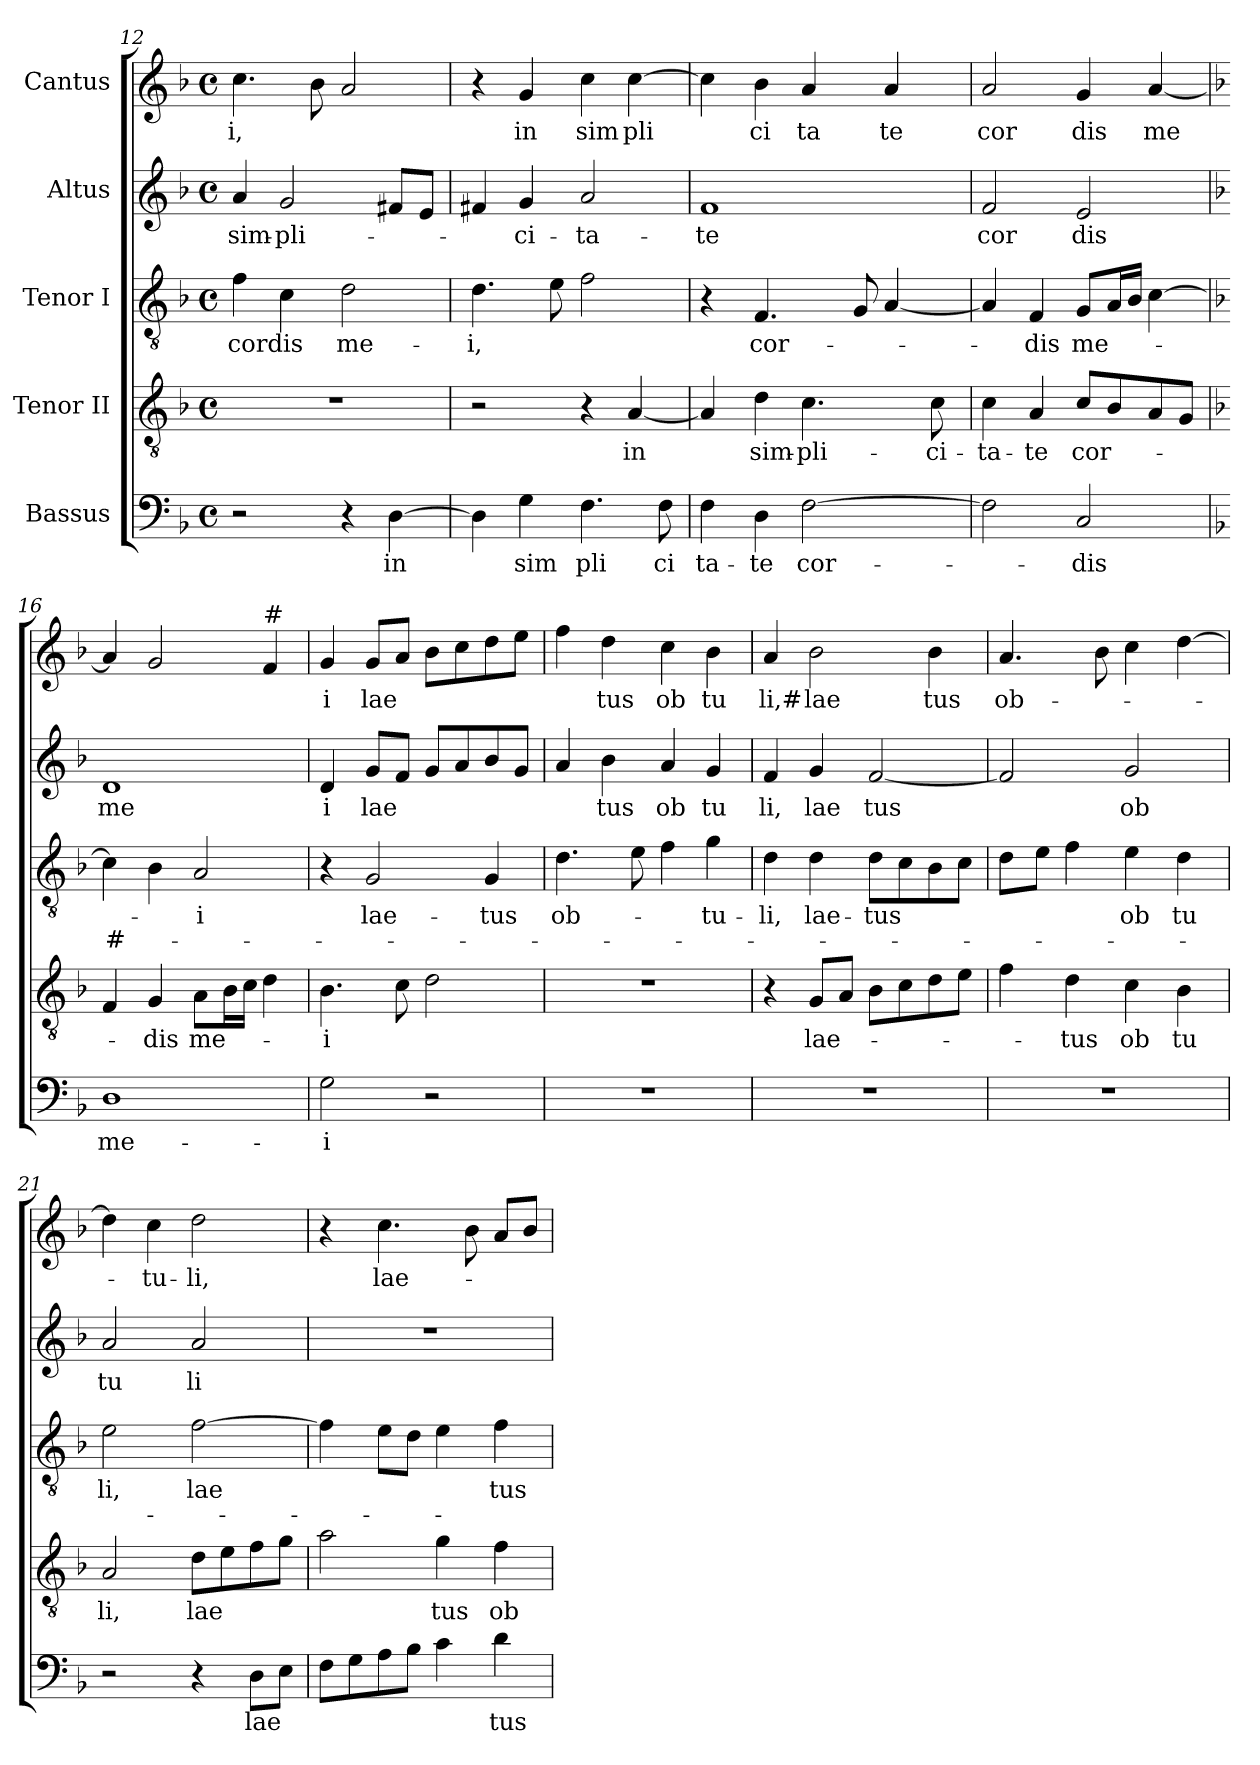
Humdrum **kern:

**kern	**text	**kern	**text	**kern	**text	**text	**kern	**text	**kern	**text
*part5	*part5	*part4	*part4	*part3	*part3	*part3	*part2	*part2	*part1	*part1
*staff5	*staff5	*staff4	*staff4	*staff3	*staff3	*staff3	*staff2	*staff2	*staff1	*staff1
*I"Bassus	*	*I"Tenor II	*	*I"Tenor I	*	*	*I"Altus	*	*I"Cantus	*
*clefF4	*	*clefGv2	*	*clefGv2	*	*	*clefG2	*	*clefG2	*
*k[b-]	*	*k[b-]	*	*k[b-]	*	*	*k[b-]	*	*k[b-]	*
*F:	*	*F:	*	*F:	*	*	*F:	*	*F:	*
*M4/4	*	*M4/4	*	*M4/4	*	*	*M4/4	*	*M4/4	*
*met(c)	*	*met(c)	*	*met(c)	*	*	*met(c)	*	*met(c)	*
=12	=12	=12	=12	=12	=12	=12	=12	=12	=12	=12
!	!	!	!	!	!LO:LY:b	!	!	!LO:LY:b:cj	!	!LO:LY:b:cj
2r	.	1r	.	4f\	cordis	.	4a/	sim-	4.cc\	i,
!	!	!	!	!	!	!	!	!LO:LY:b	!	!
.	.	.	.	4c\	.	.	2g/	-pli-	.	.
.	.	.	.	.	.	.	.	.	8b-\	.
!	!	!	!	!	!LO:LY:b:cj	!	!	!	!	!
4r	.	.	.	2d\	me-	.	.	.	2a/	.
!	!LO:LY:b:cj	!	!	!	!	!	!	!	!	!
[>4D\	in	.	.	.	.	.	8f#X/L	.	.	.
.	.	.	.	.	.	.	8e/J	.	.	.
=13	=13	=13	=13	=13	=13	=13	=13	=13	=13	=13
!	!	!	!	!	!LO:LY:b:cj	!	!	!	!	!
4D\]	.	2r	.	4.d\	-i,	.	4f#X/	.	4r	.
!	!LO:LY:b:cj	!	!	!	!	!	!	!LO:LY:b:cj	!	!LO:LY:b:cj
4G\	sim	.	.	.	.	.	4g/	-ci-	4g/	in
.	.	.	.	8e\	.	.	.	.	.	.
!	!LO:LY:b:cj	!	!	!	!	!	!	!LO:LY:b:cj	!	!LO:LY:b:cj
4.F\	pli	4r	.	2f\	.	.	2a/	-ta-	4cc\	sim
!	!	!	!LO:LY:b:cj	!	!	!	!	!	!	!LO:LY:b
.	.	[>4A/	in	.	.	.	.	.	[<4cc\	pli
!	!LO:LY:b:cj	!	!	!	!	!	!	!	!	!
8F\	ci	.	.	.	.	.	.	.	.	.
!!LO:LB:g=z
=14	=14	=14	=14	=14	=14	=14	=14	=14	=14	=14
!	!LO:LY:b:cj	!	!	!	!	!	!	!LO:LY:b:cj	!	!
*	*	*	*	*^	*	*	*	*	*^	*
4F\	ta-	4A/]	.	4r	2ryy	.	.	1f	-te	4cc\]	64ryy	.
.	.	.	.	.	.	.	.	.	.	.	2ryy	.
!	!LO:LY:b:cj	!	!LO:LY:b:cj	!	!	!LO:LY:b	!	!	!	!	!	!LO:LY:b:cj
4D\	-te	4d\	sim-	4.F/	.	cor-	.	.	.	4b-\	.	ci
!	!LO:LY:b	!	!LO:LY:b:cj	!	!	!	!	!	!	!	!	!LO:LY:b:cj
[>2F\	cor-	4.c\	-pli-	.	16ryy	.	.	.	.	4a/	.	ta
.	.	.	.	.	.	.	.	.	.	.	4ryy	.
.	.	.	.	.	64ryy	.	.	.	.	.	.	.
.	.	.	.	.	4ryy	.	.	.	.	.	.	.
.	.	.	.	8G/	.	.	.	.	.	.	.	.
!	!	!	!	!	!	!	!	!	!	!	!	!LO:LY:b:cj
.	.	.	.	[<4A/	.	.	.	.	.	4a/	.	te
.	.	.	.	.	.	.	.	.	.	.	8...ryy	.
.	.	.	.	.	8ryy	.	.	.	.	.	.	.
!	!	!	!LO:LY:b:cj	!	!	!	!	!	!	!	!	!
.	.	8c\	-ci-	.	.	.	.	.	.	.	.	.
.	.	.	.	.	32.ryy	.	.	.	.	.	.	.
=15	=15	=15	=15	=15	=15	=15	=15	=15	=15	=15	=15	=15
!	!	!	!LO:LY:b:cj	!	!	!	!	!	!LO:LY:b:cj	!	!	!LO:LY:b:cj
*	*	*	*	*v	*v	*	*	*	*	*v	*v	*
2F\]	.	4c\	-ta-	4A/]	.	.	2f/	cor	2a/	cor
!	!	!	!LO:LY:b:cj	!	!LO:LY:b:cj	!	!	!	!	!
.	.	4A/	-te	4F/	-dis	.	.	.	.	.
!	!LO:LY:b:cj	!	!LO:LY:b	!	!LO:LY:b	!	!	!LO:LY:b:cj	!	!LO:LY:b:cj
2C/	-dis	8c/L	cor-	8G/L	me-	.	2e/	dis	4g/	dis
.	.	8B-/	.	16A/	.	.	.	.	.	.
.	.	.	.	16B-/J	.	.	.	.	.	.
!	!	!	!	!	!	!	!	!	!	!LO:LY:b
.	.	8A/	.	[>4c\	.	.	.	.	[<4a/	me
.	.	8G/J	.	.	.	.	.	.	.	.
=16	=16	=16	=16	=16	=16	=16	=16	=16	=16	=16
*	*	*	*	*	*	*	*k[b-]	*	*	*
*	*	*	*	*	*	*	*F:	*	*	*
!	!LO:LY:b:cj	!	!	!	!	!LO:LY:b:cj	!	!LO:LY:b:cj	!	!
1D	me-	4F/	.	4c\]	.	-#-	1d	me	4a/]	.
!	!	!	!LO:LY:b:cj	!	!	!	!	!	!	!
.	.	4G/	-dis	4B-\	.	.	.	.	2g/	.
!	!	!	!LO:LY:b	!	!LO:LY:b:cj	!	!	!	!	!
.	.	8A\L	me-	2A/	-i	.	.	.	.	.
.	.	16B-\	.	.	.	.	.	.	.	.
.	.	16c\J	.	.	.	.	.	.	.	.
!	!	!	!	!	!	!	!	!	!LO:TX:a:t=#	!
.	.	4d\	.	.	.	.	.	.	4f/	.
=17	=17	=17	=17	=17	=17	=17	=17	=17	=17	=17
!	!LO:LY:b:cj	!	!LO:LY:b:rj	!	!	!	!	!LO:LY:b:cj	!	!LO:LY:b:cj
2G\	-i	4.B-\	-i	4r	.	.	4d/	i	4g/	i
!	!	!	!	!	!LO:LY:b:cj	!	!	!LO:LY:b	!	!LO:LY:b
.	.	.	.	2G/	lae-	.	8g/L	lae	8g/L	lae
.	.	8c\	.	.	.	.	8f/J	.	8a/J	.
2r	.	2d\	.	.	.	.	8g/L	.	8b-\L	.
.	.	.	.	.	.	.	8a/	.	8cc\	.
!	!	!	!	!	!LO:LY:b:cj	!	!	!	!	!
.	.	.	.	4G/	-tus	.	8b-/	.	8dd\	.
.	.	.	.	.	.	.	8g/J	.	8ee\J	.
=18	=18	=18	=18	=18	=18	=18	=18	=18	=18	=18
!	!	!	!	!	!LO:LY:b:cj	!	!	!	!	!
1r	.	1r	.	4.d\	ob-	.	4a/	.	4ff\	.
!	!	!	!	!	!	!	!	!LO:LY:b:cj	!	!LO:LY:b:cj
.	.	.	.	.	.	.	4b-\	tus	4dd\	tus
.	.	.	.	8e\	.	.	.	.	.	.
!	!	!	!	!	!	!	!	!LO:LY:b:cj	!	!LO:LY:b:cj
.	.	.	.	4f\	.	.	4a/	ob	4cc\	ob
!	!	!	!	!	!LO:LY:b:cj	!	!	!LO:LY:b:cj	!	!LO:LY:b:cj
.	.	.	.	4g\	-tu-	.	4g/	tu	4b-\	tu
=19	=19	=19	=19	=19	=19	=19	=19	=19	=19	=19
!	!	!	!	!	!LO:LY:b:cj	!	!	!LO:LY:b:cj	!	!LO:LY:b:cj
1r	.	4r	.	4d\	-li,	.	4f/	li,	4a/	li,#
!	!	!	!LO:LY:b	!	!LO:LY:b:cj	!	!	!LO:LY:b:cj	!	!LO:LY:b:cj
.	.	8G/L	lae-	4d\	lae-	.	4g/	lae	2b-\	lae
.	.	8A/J	.	.	.	.	.	.	.	.
!	!	!	!	!	!LO:LY:b	!	!	!LO:LY:b	!	!
.	.	8B-\L	.	8d\L	-tus	.	[>2f/	tus	.	.
.	.	8c\	.	8c\	.	.	.	.	.	.
!	!	!	!	!	!	!	!	!	!	!LO:LY:b:cj
.	.	8d\	.	8B-\	.	.	.	.	4b-\	tus
.	.	8e\J	.	8c\J	.	.	.	.	.	.
!!LO:PB:g=z
=20	=20	=20	=20	=20	=20	=20	=20	=20	=20	=20
!	!	!	!	!	!	!	!	!	!	!LO:LY:b:cj
*	*	*^	*	*	*	*	*	*	*	*
1r	.	4f\	64ryy	.	8d\L	.	.	2f/]	.	4.a/	ob-
.	.	.	2ryy	.	.	.	.	.	.	.	.
.	.	.	.	.	8e\J	.	.	.	.	.	.
!	!	!	!	!LO:LY:b:cj	!	!	!	!	!	!	!
.	.	4d\	.	-tus	4f\	.	.	.	.	.	.
.	.	.	.	.	.	.	.	.	.	8b-\	.
!	!	!	!	!LO:LY:b:cj	!	!LO:LY:b:cj	!	!	!LO:LY:b:cj	!	!
.	.	4c\	.	ob	4e\	ob	.	2g/	ob	4cc\	.
.	.	.	4ryy	.	.	.	.	.	.	.	.
!	!	!	!	!LO:LY:b:cj	!	!LO:LY:b:cj	!	!	!	!	!
.	.	4B-\	.	tu	4d\	tu	.	.	.	[>4dd\	.
.	.	.	8...ryy	.	.	.	.	.	.	.	.
=21	=21	=21	=21	=21	=21	=21	=21	=21	=21	=21	=21
!	!	!	!	!LO:LY:b:cj	!	!LO:LY:b:cj	!	!	!LO:LY:b:cj	!	!
*	*	*v	*v	*	*	*	*	*	*	*	*
2r	.	2A/	li,	2e\	li,	.	2a/	tu	4dd\]	.
!	!	!	!	!	!	!	!	!	!	!LO:LY:b:cj
.	.	.	.	.	.	.	.	.	4cc\	-tu-
!	!	!	!LO:LY:b	!	!LO:LY:b	!	!	!LO:LY:b:cj	!	!LO:LY:b:cj
4r	.	8d\L	lae	[>2f\	lae	.	2a/	li	2dd\	-li,
.	.	8e\	.	.	.	.	.	.	.	.
!	!LO:LY:b	!	!	!	!	!	!	!	!	!
8D\L	lae	8f\	.	.	.	.	.	.	.	.
8E\J	.	8g\J	.	.	.	.	.	.	.	.
=22	=22	=22	=22	=22	=22	=22	=22	=22	=22	=22
8F\L	.	2a\	.	4f\]	.	.	1r	.	4r	.
8G\	.	.	.	.	.	.	.	.	.	.
!	!	!	!	!	!	!	!	!	!	!LO:LY:b
8A\	.	.	.	8e\L	.	.	.	.	4.cc\	lae-
8B-\J	.	.	.	8d\J	.	.	.	.	.	.
!	!	!	!LO:LY:b:cj	!	!	!	!	!	!	!
4c\	.	4g\	tus	4e\	.	.	.	.	.	.
.	.	.	.	.	.	.	.	.	8b-\	.
!	!LO:LY:b:cj	!	!LO:LY:b:cj	!	!LO:LY:b:cj	!	!	!	!	!
4d\	tus	4f\	ob	4f\	tus	.	.	.	8a/L	.
.	.	.	.	.	.	.	.	.	8b-/J	.
=	=	=	=	=	=	=	=	=	=	=
*-	*-	*-	*-	*-	*-	*-	*-	*-	*-	*-
